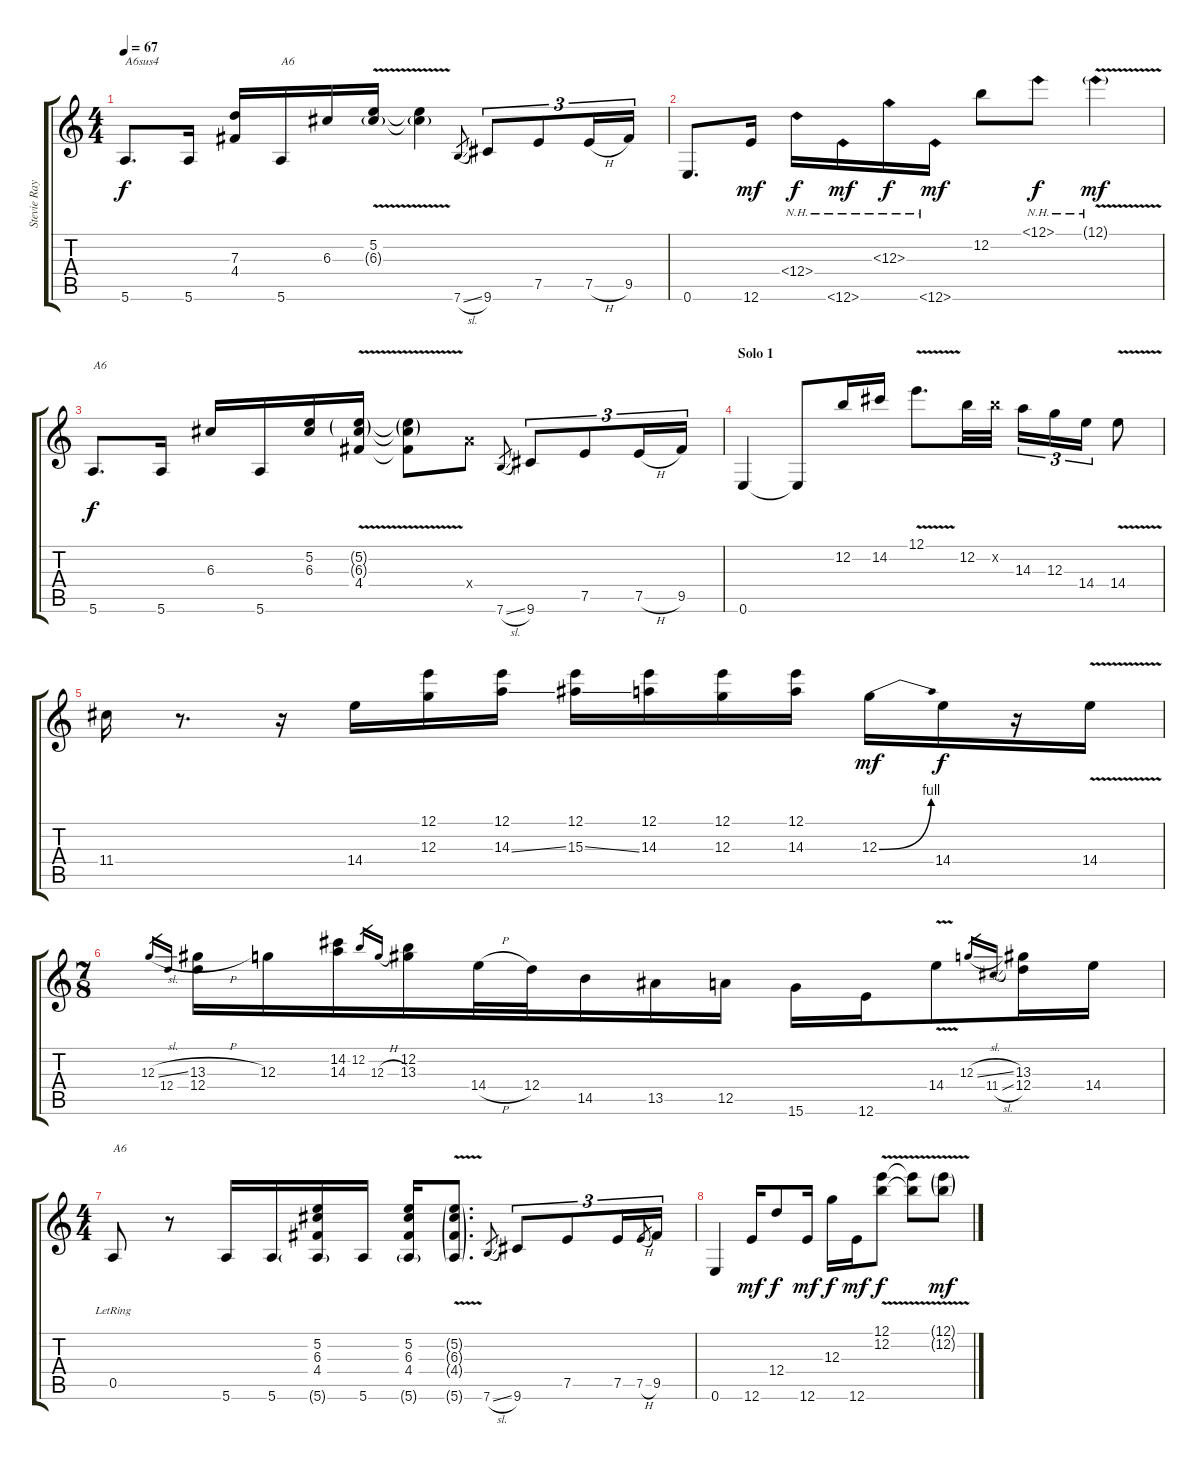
\track ("Stevie Ray Vaughan" "Stevie Ray") {instrument electricguitarjazz}
\staff {score tabs}
\tuning (E4 B3 G3 D3 A2 E2) {hide}
\ts (4 4)
\tempo 67
\clef g2
\ks c
5.6.8{d txt "A6sus4" dy f} 5.6.16 (7.3 4.4).16 5.6.16{txt "A6"} 6.3.16 (5.2{v} 6.3{v g}).16 (5.2{v t} 6.3{v g t}).4 7.6{sl}.8{gr} 9.6.8{tu (3 2)} 7.5.8{tu (3 2)} 7.5{h}.16{tu (3 2)} 9.5.16{tu (3 2)} |
0.6.8{d} 12.6.16{dy mf} 12.4{nh}.16{dy f} 12.6{nh}.16{dy mf} 12.3{nh}.16{dy f} 12.6{nh}.16{dy mf} 12.2.8 12.1{nh}.8{dy f} 12.1{nh v g}.4{dy mf} |
5.6.8{d txt "A6" dy f} 5.6.16 6.3.16 5.6.16 (5.2 6.3).16 (5.2{v g} 6.3{v g} 4.4{v}).16 (5.2{v g t} 6.3{v g t} 4.4{v t}).8 7.4{x}.8 7.6{sl}.8{gr} 9.6.8{tu (3 2)} 7.5.8{tu (3 2)} 7.5{h}.16{tu (3 2)} 9.5.16{tu (3 2)} |
\section ("" "Solo 1")
0.6.4 0.6{t}.8 12.2.16 14.2.16 12.1{v}.8{d} 12.2.32 12.2{x}.32 14.3.16{tu (3 2)} 12.3.16{tu (3 2)} 14.4.16{tu (3 2)} 14.4{v}.8 |
11.4.16 r.8{d} r.16 14.4.16 (12.1 12.3).16 (12.1 14.3{ss}).16 (12.1 15.3{ss}).16 (12.1 14.3).16 (12.1 12.3).16 (12.1 14.3).16 12.3{be (bend 0 0 60 4)}.16{dy mf} 14.4.16{dy f} r.16 14.4{v}.16 |
\ts (7 8)
12.3{sl}.16{gr} 12.4.16{gr} (13.3{h} 12.4).16 12.3.16 (14.2 14.3).16 12.2.16{gr} 12.3{h}.16{gr} (12.2 13.3).16 14.4{h}.32 12.4.32 14.5.16 13.5.16 12.5.16 15.6.16 12.6.16 14.4{v}.8 12.3{sl}.16{gr} 11.4{sl}.16{gr} (13.3 12.4).16 14.4.16 |
\ts (4 4)
0.5{lr}.8{txt "A6"} r.8 5.6.16 5.6.16 (5.2 6.3 4.4 5.6{g}).16 5.6.16 (5.2 6.3 4.4 5.6{g}).16 (5.2{v g} 6.3{v g} 4.4{v g} 5.6{v g}).8{d} 7.6{sl}.8{gr} 9.6.8{tu (3 2)} 7.5.8{tu (3 2)} 7.5.16{tu (3 2)} 7.5{h}.8{gr} 9.5.16{tu (3 2)} |
0.6.4 12.6.16{dy mf} 12.4.8{dy f} 12.6.16{dy mf} 12.3.16{dy f} 12.6.16{dy mf} (12.1{v} 12.2{v}).8{dy f} (12.1{v t} 12.2{v t}).8 (12.1{v g} 12.2{v g}).8{dy mf}
